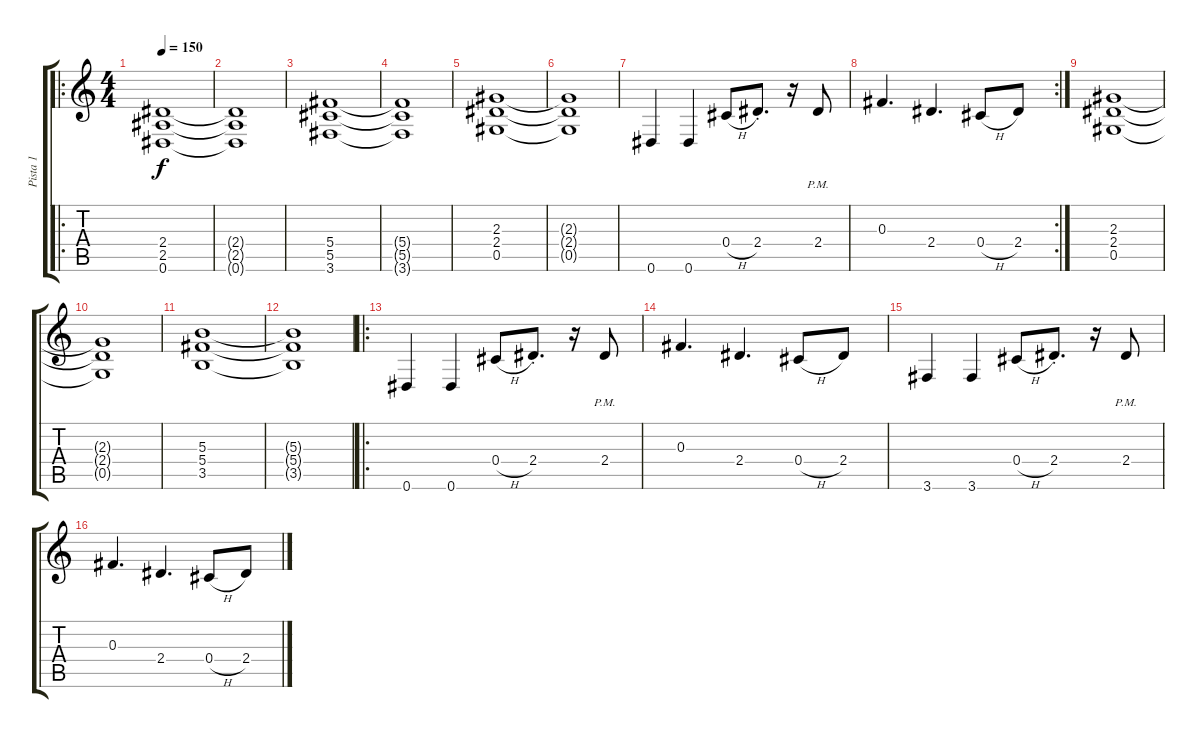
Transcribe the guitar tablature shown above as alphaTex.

\track ("Pista 1" "Pista 1") {instrument acousticguitarsteel}
\staff {score tabs}
\tuning (Eb4 Bb3 Gb3 Db3 Ab2 Eb2) {hide}
\ro
\ts (4 4)
\tempo 150
\clef g2
\ks c
(2.4 2.5 0.6).1{dy f} |
(2.4{t} 2.5{t} 0.6{t}).1 |
(5.4 5.5 3.6).1 |
(5.4{t} 5.5{t} 3.6{t}).1 |
(2.3 2.4 0.5).1 |
(2.3{t} 2.4{t} 0.5{t}).1 |
0.6.4 0.6.4 0.4{h}.8 2.4{st}.8{d} r.16 2.4{pm}.8 |
\rc 2
0.3.4{d} 2.4.4{d} 0.4{h}.8 2.4.8 |
(2.3 2.4 0.5).1 |
(2.3{t} 2.4{t} 0.5{t}).1 |
(5.3 5.4 3.5).1 |
(5.3{t} 5.4{t} 3.5{t}).1 |
\ro
0.6.4 0.6.4 0.4{h}.8 2.4{st}.8{d} r.16 2.4{pm}.8 |
0.3.4{d} 2.4.4{d} 0.4{h}.8 2.4.8 |
3.6.4 3.6.4 0.4{h}.8 2.4{st}.8{d} r.16 2.4{pm}.8 |
0.3.4{d} 2.4.4{d} 0.4{h}.8 2.4.8
